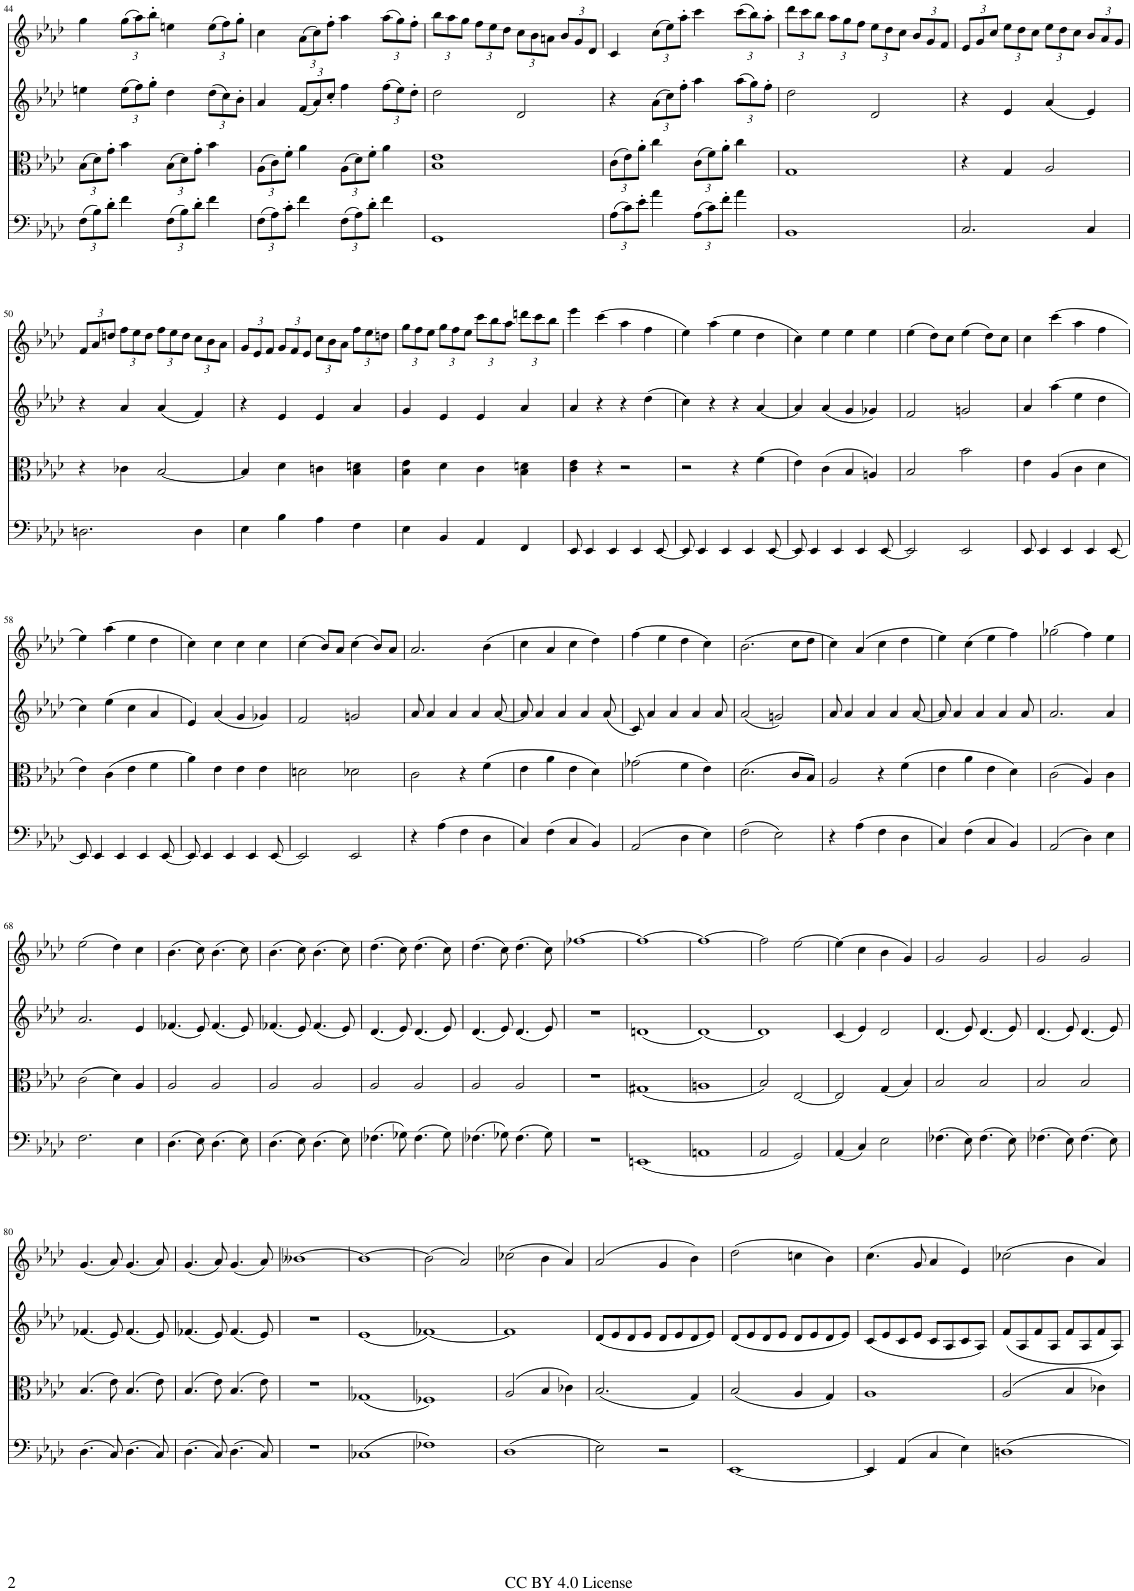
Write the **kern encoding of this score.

**kern	**kern	**kern	**kern
*part4	*part3	*part2	*part1
*staff4	*staff3	*staff2	*staff1
*I"Cello	*I"Viola	*I"Violin II	*I"Violin I
*	*I'Vla	*I'Vln	*I'Vln
!!LO:PB:g=z
*clefF4	*clefC3	*clefG2	*clefG2
*k[b-e-a-d-]	*k[b-e-a-d-]	*k[b-e-a-d-]	*k[b-e-a-d-]
*M2/2	*M2/2	*M2/2	*M2/2
*met(c|)	*met(c|)	*met(c|)	*met(c|)
*Xbrackettup	*Xbrackettup	*	*
=44	=44	=44	=44
(12F\L	(12B-\L	4een\	4gg\
12B-\)	12d-\)	.	.
12d-'\J	12g'\J	.	.
*	*	*Xbrackettup	*Xbrackettup
4f\	4b-\	(12ee\L	(12gg\L
.	.	12ff\)	12aa-\)
.	.	12gg'\J	12bb-'\J
(12F\L	(12B-\L	4dd-\	4een\
12B-\)	12d-\)	.	.
12d-'\J	12g'\J	.	.
4f\	4b-\	(12dd-\L	(12ee\L
.	.	12cc\)	12ff\)
.	.	12b-'\J	12gg'\J
=45	=45	=45	=45
(12F\L	(12A-\L	4a-/	4cc\
12A-\)	12c\)	.	.
12c'\J	12f'\J	.	.
4f\	4a-\	(12f/L	(12a-\L
.	.	12a-/)	12cc\)
.	.	12cc'/J	12ff'\J
(12F\L	(12A-\L	4ff\	4aa-\
12A-\)	12d-\)	.	.
12d-'\J	12f'\J	.	.
4f\	4a-\	(12ff\L	(12aa-\L
.	.	12ee-\)	12gg\)
.	.	12dd-'\J	12ff'\J
=46	=46	=46	=46
1GG	1B- 1e-	2dd-\	12bb-\L
.	.	.	12aa-\
.	.	.	12gg\J
.	.	.	12ff\L
.	.	.	12ee-\
.	.	.	12dd-\J
.	.	2d-/	12cc\L
.	.	.	12b-\
.	.	.	12an\J
.	.	.	12b-/L
.	.	.	12g/
.	.	.	12d-/J
=47	=47	=47	=47
(12A-\L	(12c\L	4r	4c/
12c\)	12e-\)	.	.
12e-'\J	12a-'\J	.	.
4a-\	4cc\	(12a-\L	(12cc\L
.	.	12cc\)	12ee-\)
.	.	12ff'\J	12aa-'\J
(12A-\L	(12c\L	4aa-\	4ccc\
12c\)	12f\)	.	.
12f'\J	12a-'\J	.	.
4a-\	4cc\	(12aa-\L	(12ccc\L
.	.	12gg\)	12bb-\)
.	.	12ff'\J	12aa-'\J
=48	=48	=48	=48
1BB-	1G	2dd-\	12ddd-\L
.	.	.	12ccc\
.	.	.	12bb-\J
.	.	.	12aa-\L
.	.	.	12gg\
.	.	.	12ff\J
.	.	2d-/	12ee-\L
.	.	.	12dd-\
.	.	.	12cc\J
.	.	.	12b-/L
.	.	.	12g/
.	.	.	12f/J
=49	=49	=49	=49
2.C/	4r	4r	12e-/L
.	.	.	12g/
.	.	.	12cc/J
.	4G/	4e-/	12ee-\L
.	.	.	12dd-\
.	.	.	12cc\J
.	2A-/	(4a-/	12ee-\L
.	.	.	12dd-\
.	.	.	12cc\J
4C/	.	4e-/)	12b-/L
.	.	.	12a-/
.	.	.	12g/J
!!LO:LB:g=z
=50	=50	=50	=50
2.Dn\	4r	4r	12f/L
.	.	.	12a-/
.	.	.	12ddn/J
.	4c-X\	4a-/	12ff\L
.	.	.	12ee-\
.	.	.	12dd\J
.	[2B-/	(4a-/	12ff\L
.	.	.	12ee-\
.	.	.	12dd\J
4D\	.	4f/)	12cc\L
.	.	.	12b-\
.	.	.	12a-\J
=51	=51	=51	=51
4E-\	4B-/]	4r	12g/L
.	.	.	12e-/
.	.	.	12f/J
4B-\	4d-\	4e-/	12g/L
.	.	.	12f/
.	.	.	12e-/J
4A-\	4cn\	4e-/	12cc\L
.	.	.	12b-\
.	.	.	12a-\J
4F\	4B-\ 4dn\	4a-/	12ff\L
.	.	.	12ee-\
.	.	.	12ddn\J
=52	=52	=52	=52
4E-\	4B-\ 4e-\	4g/	12gg\L
.	.	.	12ff\
.	.	.	12ee-\J
4BB-/	4d-\	4e-/	12gg\L
.	.	.	12ff\
.	.	.	12ee-\J
4AA-/	4c\	4e-/	12ccc\L
.	.	.	12bb-\
.	.	.	12aa-\J
4FF/	4B-\ 4dn\	4a-/	12dddn\L
.	.	.	12ccc\
.	.	.	12bb-\J
=53	=53	=53	=53
8EE-/	4c\ 4e-\	4a-/	4eee-\
4EE-/	.	.	.
.	4r	4r	(4ccc\
4EE-/	.	.	.
.	2r	4r	4aa-\
4EE-/	.	.	.
.	.	(4dd-\	4ff\
[8EE-/	.	.	.
=54	=54	=54	=54
8EE-/]	2r	4cc\)	4ee-\)
4EE-/	.	.	.
.	.	4r	(4aa-\
4EE-/	.	.	.
.	4r	4r	4ee-\
4EE-/	.	.	.
.	(4f\	[4a-/	4dd-\
[8EE-/	.	.	.
=55	=55	=55	=55
8EE-/]	4e-\)	4a-/]	4cc\)
4EE-/	.	.	.
.	(4c\	(4a-/	4ee-\
4EE-/	.	.	.
.	4B-/	4g/	4ee-\
4EE-/	.	.	.
.	4An/)	4g-X/)	4ee-\
[8EE-/	.	.	.
=56	=56	=56	=56
2EE-/]	2B-/	2f/	(4ee-\
.	.	.	8dd-\L)
.	.	.	8cc\J
2EE-/	2b-\	2gn/	(4ee-\
.	.	.	8dd-\L)
.	.	.	8cc\J
=57	=57	=57	=57
8EE-/	4e-\	4a-/	4cc\
4EE-/	.	.	.
.	(4A-/	(4aa-\	(4ccc\
4EE-/	.	.	.
.	4c\	4ee-\	4aa-\
4EE-/	.	.	.
.	4d-\	4dd-\	4ff\
[8EE-/	.	.	.
!!LO:LB:g=z
=58	=58	=58	=58
8EE-/]	4e-\)	4cc\)	4ee-\)
4EE-/	.	.	.
.	(4c\	(4ee-\	(4aa-\
4EE-/	.	.	.
.	4e-\	4cc\	4ee-\
4EE-/	.	.	.
.	4f\	4a-/	4dd-\
[8EE-/	.	.	.
=59	=59	=59	=59
8EE-/]	4a-\)	4e-/)	4cc\)
4EE-/	.	.	.
.	4e-\	(4a-/	4cc\
4EE-/	.	.	.
.	4e-\	4g/	4cc\
4EE-/	.	.	.
.	4e-\	4g-X/)	4cc\
[8EE-/	.	.	.
=60	=60	=60	=60
2EE-/]	2dn\	2f/	(4cc\
.	.	.	8b-/L)
.	.	.	8a-/J
2EE-/	2d-X\	2gn/	(4cc\
.	.	.	8b-/L)
.	.	.	8a-/J
=61	=61	=61	=61
4r	2c\	8a-/	2.a-/
.	.	4a-/	.
(4A-\	.	.	.
.	.	4a-/	.
4F\	4r	.	.
.	.	4a-/	.
4D-\	(4f\	.	(4b-\
.	.	[8a-/	.
=62	=62	=62	=62
4C/)	4e-\	8a-/]	4cc\
.	.	4a-/	.
(4F\	4a-\	.	4a-/
.	.	4a-/	.
4C/	4e-\	.	4cc\
.	.	4a-/	.
4BB-/)	4d-\)	.	4dd-\)
.	.	(8a-/	.
=63	=63	=63	=63
(2AA-/	(2g-X\	8c/)	(4ff\
.	.	4a-/	.
.	.	.	4ee-\
.	.	4a-/	.
4D-\	4f\	.	4dd-\
.	.	4a-/	.
4E-\)	4e-\)	.	4cc\)
.	.	8a-/	.
=64	=64	=64	=64
(2F\	(2.d-\	(2a-/	(2.b-\
2E-\)	.	2gn/)	.
.	8c/L	.	8cc\L
.	8B-/J)	.	8dd-\J
=65	=65	=65	=65
4r	2A-/	8a-/	4cc\)
.	.	4a-/	.
(4A-\	.	.	(4a-/
.	.	4a-/	.
4F\	4r	.	4cc\
.	.	4a-/	.
4D-\	(4f\	.	4dd-\
.	.	[8a-/	.
=66	=66	=66	=66
4C/)	4e-\	8a-/]	4ee-\)
.	.	4a-/	.
(4F\	4a-\	.	(4cc\
.	.	4a-/	.
4C/	4e-\	.	4ee-\
.	.	4a-/	.
4BB-/)	4d-\)	.	4ff\)
.	.	8a-/	.
=67	=67	=67	=67
(2AA-/	(2c\	2.a-/	(2gg-X\
4D-\)	4A-/)	.	4ff\)
4E-\	4c\	4a-/	4ee-\
!!LO:LB:g=z
=68	=68	=68	=68
2.F\	(2c\	2.a-/	(2ee-\
.	4d-\)	.	4dd-\)
4E-\	4A-/	4e-/	4cc\
=69	=69	=69	=69
(4.D-\	2A-/	(4.f-X/	(4.b-\
8E-\)	.	8e-/)	8cc\)
(4.D-\	2A-/	(4.f-/	(4.b-\
8E-\)	.	8e-/)	8cc\)
=70	=70	=70	=70
(4.D-\	2A-/	(4.f-X/	(4.b-\
8E-\)	.	8e-/)	8cc\)
(4.D-\	2A-/	(4.f-/	(4.b-\
8E-\)	.	8e-/)	8cc\)
=71	=71	=71	=71
(4.F-X\	2A-/	(4.d-/	(4.dd-\
8G-X\)	.	8e-/)	8cc\)
(4.F-\	2A-/	(4.d-/	(4.dd-\
8G-\)	.	8e-/)	8cc\)
=72	=72	=72	=72
(4.F-X\	2A-/	(4.d-/	(4.dd-\
8G-X\)	.	8e-/)	8cc\)
(4.F-\	2A-/	(4.d-/	(4.dd-\
8G-\)	.	8e-/)	8cc\)
=73	=73	=73	=73
1r	1r	1r	[1ff-X
=74	=74	=74	=74
(1EEn	(1G#X	(1dn	1ff-_
=75	=75	=75	=75
1AAn	1An	[1d-)	1ff-_
=76	=76	=76	=76
2AA-/	2B-/)	1d-]	2ff-\]
2GG/)	[2E-/	.	[2ee-\
=77	=77	=77	=77
(4AA-/	2E-/]	(4c/	(4ee-\]
4C/)	.	4e-/)	4cc\
2E-\	(4G/	2d-/	4b-\
.	4B-/)	.	4g/)
=78	=78	=78	=78
(4.F-X\	2B-/	(4.d-/	2g/
8E-\)	.	8e-/)	.
(4.F-\	2B-/	(4.d-/	2g/
8E-\)	.	8e-/)	.
=79	=79	=79	=79
(4.F-X\	2B-/	(4.d-/	2g/
8E-\)	.	8e-/)	.
(4.F-\	2B-/	(4.d-/	2g/
8E-\)	.	8e-/)	.
!!LO:LB:g=z
=80	=80	=80	=80
(4.D-\	(4.B-/	(4.f-X/	(4.g/
8C/)	8e-\)	8e-/)	8a-/)
(4.D-\	(4.B-/	(4.f-/	(4.g/
8C/)	8e-\)	8e-/)	8a-/)
=81	=81	=81	=81
(4.D-\	(4.B-/	(4.f-X/	(4.g/
8C/)	8e-\)	8e-/)	8a-/)
(4.D-\	(4.B-/	(4.f-/	(4.g/
8C/)	8e-\)	8e-/)	8a-/)
=82	=82	=82	=82
1r	1r	1r	[1b--X
=83	=83	=83	=83
(1C-X	(1G-X	(1e-	1b--_
=84	=84	=84	=84
1F-X)	1F-X)	[1f-X)	(2b--\]
.	.	.	2a-/)
=85	=85	=85	=85
(1D-	(2A-/	1f-]	(2cc-X\
.	4B-/	.	4b-\
.	4c-X\)	.	4a-/)
=86	=86	=86	=86
2E-\)	(2.B-/	(8d-/L	(2a-/
.	.	8e-/	.
.	.	8d-/	.
.	.	8e-/J	.
2r	.	8d-/L	4g/
.	.	8e-/	.
.	4G/)	8d-/	4b-\)
.	.	8e-/J)	.
=87	=87	=87	=87
[1EE-	(2B-/	(8d-/L	(2dd-\
.	.	8e-/	.
.	.	8d-/	.
.	.	8e-/J	.
.	4A-/	8d-/L	4ccn\
.	.	8e-/	.
.	4G/)	8d-/	4b-\)
.	.	8e-/J)	.
=88	=88	=88	=88
4EE-/]	1A-	(8c/L	(4.cc\
.	.	8e-/	.
(4AA-/	.	8c/	.
.	.	8e-/J	8g/
4C/	.	8c/L	4a-/
.	.	8A-/	.
4E-\)	.	8c/	4e-/)
.	.	8A-/J)	.
=89	=89	=89	=89
1Dn	(2A-/	(8f/L	(2cc-X\
.	.	8A-/	.
.	.	8f/	.
.	.	8A-/J	.
.	4B-/	8f/L	4b-\
.	.	8A-/	.
.	4c-X\)	8f/	4a-/)
.	.	8A-/J)	.
=	=	=	=
*-	*-	*-	*-
